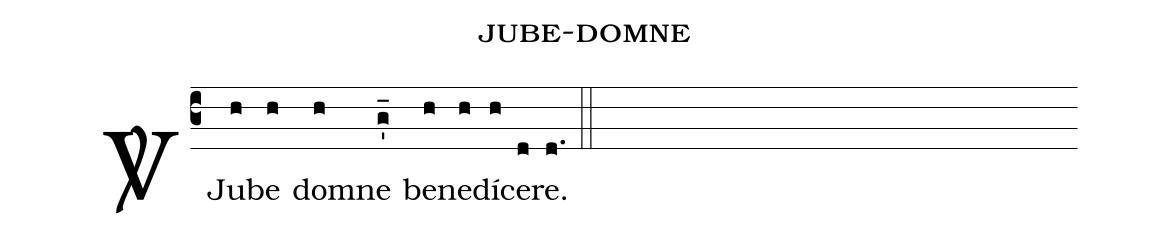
name: jube-domne;
%%
(c3)<v>\Vbar</v>() Ju(h)be(h) dom(h)ne(g'_) be(h)ne(h)dí(h)ce(d)re.(d.) (::)
